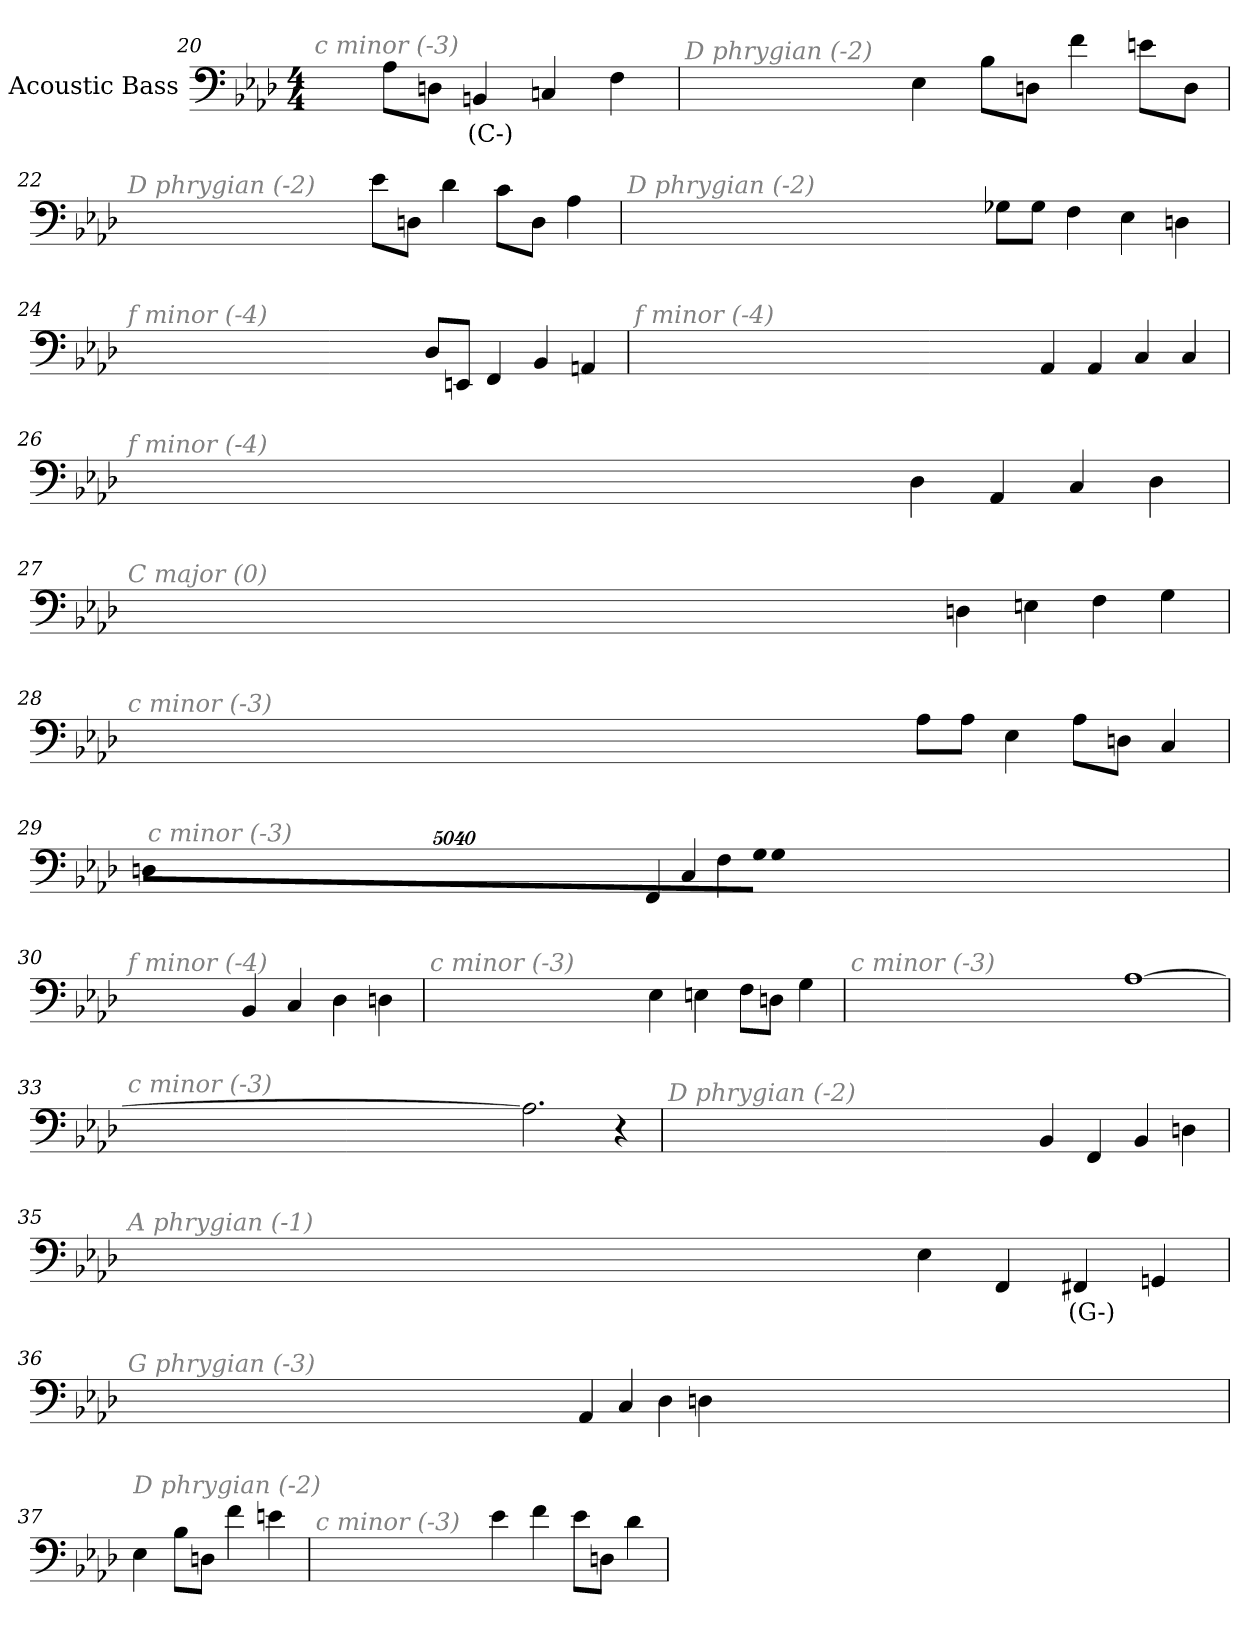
**kern	**text
*part1	*part1
*staff1	*staff1
*I"Acoustic Bass	*
*clefF4	*
*ITrd7c12	*
*k[b-e-a-d-]	*
*A-:	*
*M4/4	*
=20	=20
!LO:TX:i:color=#808080:t=c minor (-3)	!
8AA-L	.
8DDnJ	.
4BBBni	(C-)
4CCn	.
4FF	.
=21	=21
!LO:TX:i:color=#808080:t=D phrygian (-2)	!
4EE-	.
8BB-L	.
8DDnJ	.
4F	.
8EnL	.
8DDJ	.
=22	=22
!LO:TX:i:color=#808080:t=D phrygian (-2)	!
8E-L	.
8DDnJ	.
4D-	.
8CL	.
8DDJ	.
4AA-	.
=23	=23
!LO:TX:i:color=#808080:t=D phrygian (-2)	!
8GG-XL	.
8GG-J	.
4FF	.
4EE-	.
4DDn	.
=24	=24
!LO:TX:i:color=#808080:t=f minor (-4)	!
8DD-L	.
8EEEnJ	.
4FFF	.
4BBB-	.
4AAAn	.
=25	=25
!LO:TX:i:color=#808080:t=f minor (-4)	!
4AAA-	.
4AAA-	.
4CC	.
4CC	.
=26	=26
!LO:TX:i:color=#808080:t=f minor (-4)	!
4DD-	.
4AAA-	.
4CC	.
4DD-	.
=27	=27
!LO:TX:i:color=#808080:t=C major (0)	!
4DDn	.
4EEn	.
4FF	.
4GG	.
=28	=28
!LO:TX:i:color=#808080:t=c minor (-3)	!
8AA-L	.
8AA-J	.
4EE-	.
8AA-L	.
8DDnJ	.
4CC	.
=29	=29
!LO:TX:i:color=#808080:t=c minor (-3)	!
4FFF	.
4CC	.
4FF	.
!LO:N:vis=8	!
40320%3347GGL	.
!LO:N:vis=8	!
40320%3347GG	.
!LO:N:vis=8	!
40320%3347DDnJ	.
=30	=30
!LO:TX:i:color=#808080:t=f minor (-4)	!
4BBB-	.
4CC	.
4DD-	.
4DDn	.
=31	=31
!LO:TX:i:color=#808080:t=c minor (-3)	!
4EE-	.
4EEn	.
8FFL	.
8DDnJ	.
4GG	.
=32	=32
!LO:TX:i:color=#808080:t=c minor (-3)	!
[1AA-	.
=33	=33
!LO:TX:i:color=#808080:t=c minor (-3)	!
2.AA-]	.
4r	.
=34	=34
!LO:TX:i:color=#808080:t=D phrygian (-2)	!
4BBB-	.
4FFF	.
4BBB-	.
4DDn	.
=35	=35
!LO:TX:i:color=#808080:t=A phrygian (-1)	!
4EE-	.
4FFF	.
4FFF#Xi	(G-)
4GGGn	.
=36	=36
!LO:TX:i:color=#808080:t=G phrygian (-3)	!
4AAA-	.
4CC	.
4DD-	.
4DDn	.
=37	=37
!LO:TX:i:color=#808080:t=D phrygian (-2)	!
4EE-	.
8BB-L	.
8DDnJ	.
4F	.
4En	.
=38	=38
!LO:TX:i:color=#808080:t=c minor (-3)	!
4E-	.
4F	.
8E-L	.
8DDnJ	.
4D-	.
=	=
*-	*-
